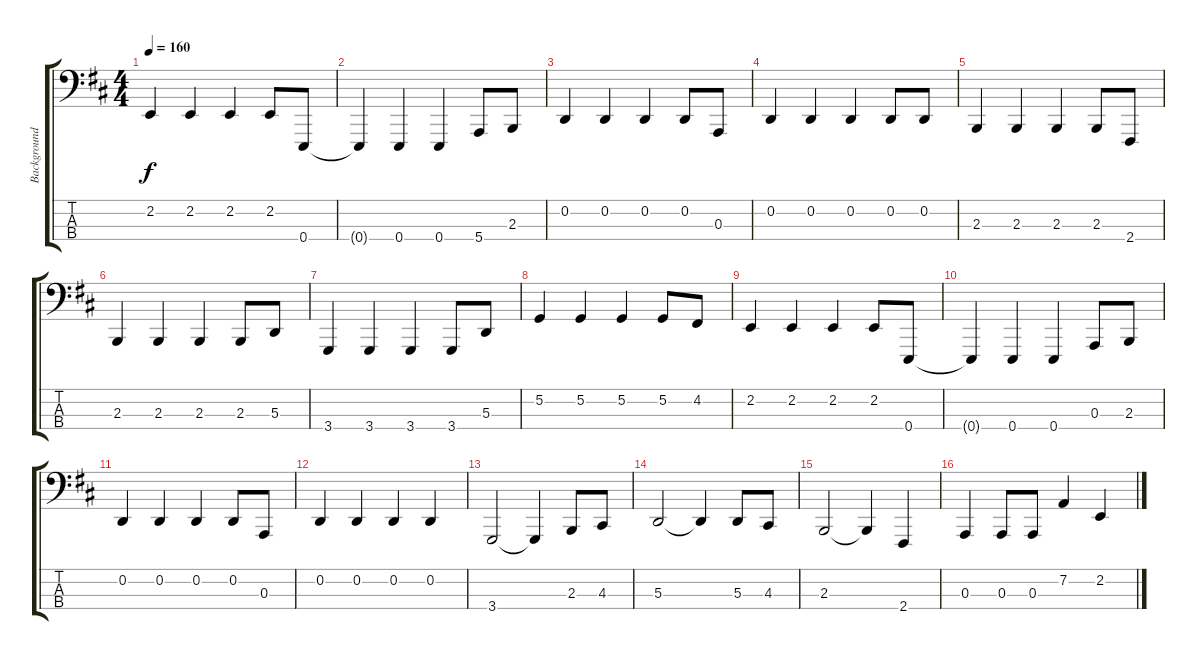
\track ("Background Piano" "Background") {instrument acousticgrandpiano}
\staff {score tabs}
\tuning (G2 D2 A1 E1) {hide}
\ts (4 4)
\tempo 160
\clef f4
\ks d
2.2.4{dy f} 2.2.4 2.2.4 2.2.8 0.4.8 |
0.4{t}.4 0.4.4 0.4.4 5.4.8 2.3.8 |
0.2.4 0.2.4 0.2.4 0.2.8 0.3.8 |
0.2.4 0.2.4 0.2.4 0.2.8 0.2.8 |
2.3.4 2.3.4 2.3.4 2.3.8 2.4.8 |
2.3.4 2.3.4 2.3.4 2.3.8 5.3.8 |
3.4.4 3.4.4 3.4.4 3.4.8 5.3.8 |
5.2.4 5.2.4 5.2.4 5.2.8 4.2.8 |
2.2.4 2.2.4 2.2.4 2.2.8 0.4.8 |
0.4{t}.4 0.4.4 0.4.4 0.3.8 2.3.8 |
0.2.4 0.2.4 0.2.4 0.2.8 0.3.8 |
0.2.4 0.2.4 0.2.4 0.2.4 |
3.4.2 3.4{t}.4 2.3.8 4.3.8 |
5.3.2 5.3{t}.4 5.3.8 4.3.8 |
2.3.2 2.3{t}.4 2.4.4 |
0.3.4 0.3.8 0.3.8 7.2.4 2.2.4
